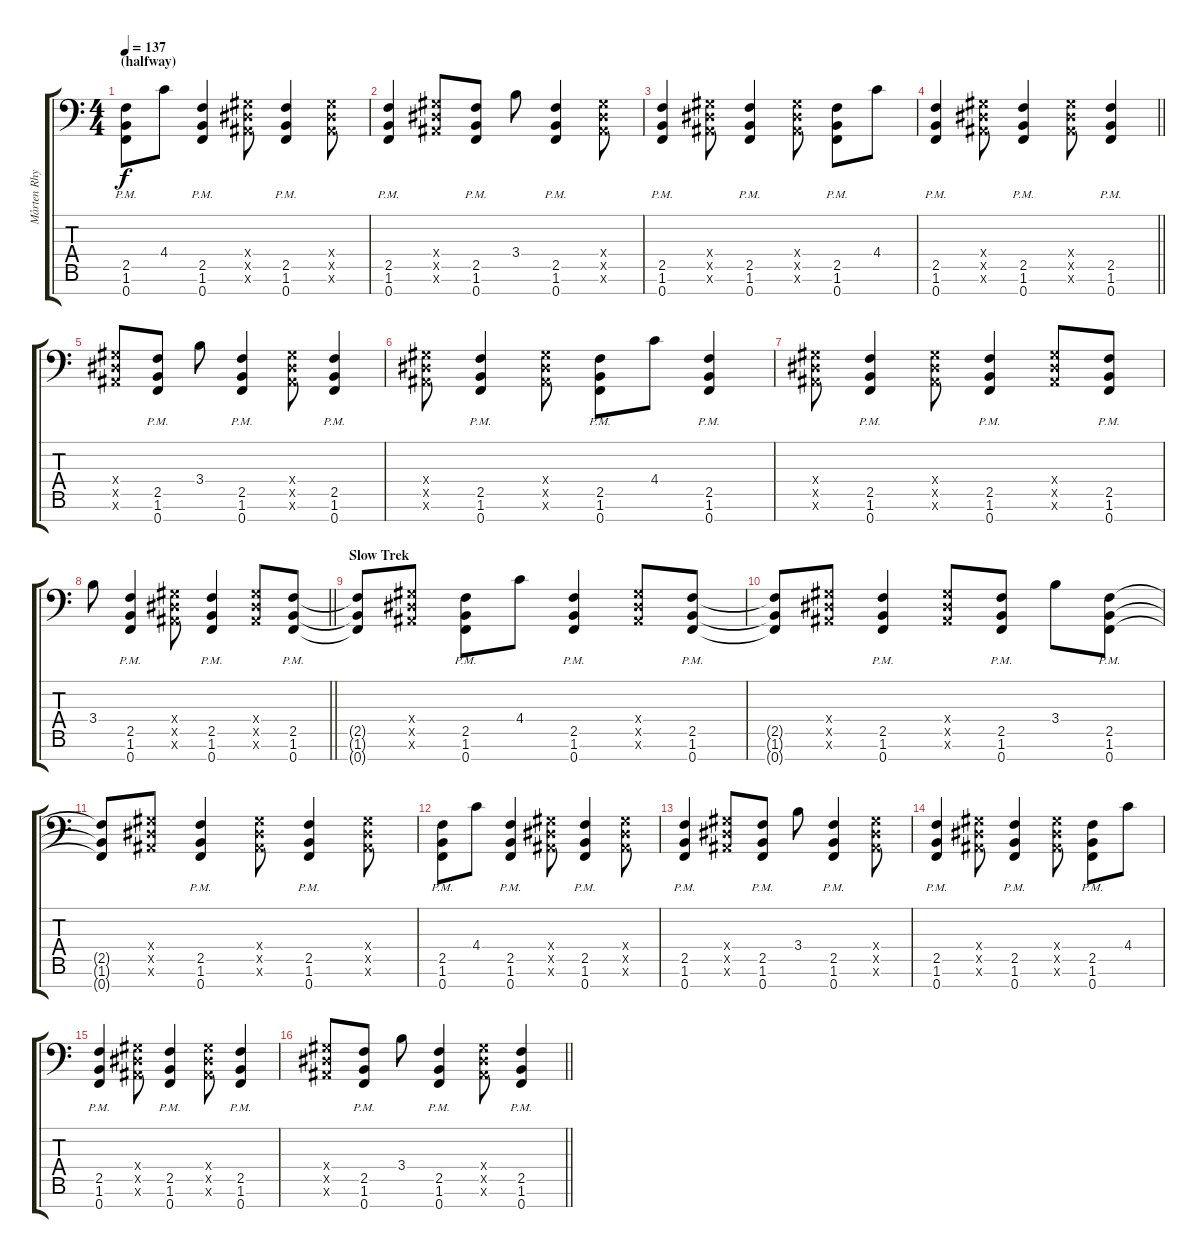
\track ("Mårten Rhythm" "Mårten Rhy") {instrument distortionguitar}
\staff {score tabs}
\tuning (Bb3 Gb3 Db3 Ab2 Eb2 Bb1 F1) {hide}
\ts (4 4)
\section ("" "(halfway)")
\tempo 137
\clef f4
\ks c
(2.5{pm} 1.6 0.7).8{dy f} 4.4.8 (2.5{pm} 1.6{pm} 0.7{pm}).4 (0.4{x} 0.5{x} 0.6{x}).8 (2.5{pm} 1.6{pm} 0.7{pm}).4 (0.4{x} 0.5{x} 0.6{x}).8 |
(2.5{pm} 1.6{pm} 0.7{pm}).4 (0.4{x} 0.5{x} 0.6{x}).8 (2.5{pm} 1.6 0.7).8 3.4.8 (2.5{pm} 1.6{pm} 0.7{pm}).4 (0.4{x} 0.5{x} 0.6{x}).8 |
(2.5{pm} 1.6{pm} 0.7{pm}).4 (0.4{x} 0.5{x} 0.6{x}).8 (2.5{pm} 1.6{pm} 0.7{pm}).4 (0.4{x} 0.5{x} 0.6{x}).8 (2.5{pm} 1.6 0.7).8 4.4.8 |
\barLineRight lightlight
(2.5{pm} 1.6{pm} 0.7{pm}).4 (0.4{x} 0.5{x} 0.6{x}).8 (2.5{pm} 1.6{pm} 0.7{pm}).4 (0.4{x} 0.5{x} 0.6{x}).8 (2.5{pm} 1.6{pm} 0.7{pm}).4 |
(0.4{x} 0.5{x} 0.6{x}).8 (2.5{pm} 1.6 0.7).8 3.4.8 (2.5{pm} 1.6{pm} 0.7{pm}).4 (0.4{x} 0.5{x} 0.6{x}).8 (2.5{pm} 1.6{pm} 0.7{pm}).4 |
(0.4{x} 0.5{x} 0.6{x}).8 (2.5{pm} 1.6{pm} 0.7{pm}).4 (0.4{x} 0.5{x} 0.6{x}).8 (2.5{pm} 1.6 0.7).8 4.4.8 (2.5{pm} 1.6{pm} 0.7{pm}).4 |
(0.4{x} 0.5{x} 0.6{x}).8 (2.5{pm} 1.6{pm} 0.7{pm}).4 (0.4{x} 0.5{x} 0.6{x}).8 (2.5{pm} 1.6{pm} 0.7{pm}).4 (0.4{x} 0.5{x} 0.6{x}).8 (2.5{pm} 1.6 0.7).8 |
\barLineRight lightlight
3.4.8 (2.5{pm} 1.6{pm} 0.7{pm}).4 (0.4{x} 0.5{x} 0.6{x}).8 (2.5{pm} 1.6{pm} 0.7{pm}).4 (0.4{x} 0.5{x} 0.6{x}).8 (2.5{pm} 1.6{pm} 0.7{pm}).8 |
\section ("" "Slow Trek")
(2.5{t} 1.6{t} 0.7{t}).8 (0.4{x} 0.5{x} 0.6{x}).8 (2.5{pm} 1.6 0.7).8 4.4.8 (2.5{pm} 1.6{pm} 0.7{pm}).4 (0.4{x} 0.5{x} 0.6{x}).8 (2.5{pm} 1.6 0.7).8 |
(2.5{t} 1.6{t} 0.7{t}).8 (0.4{x} 0.5{x} 0.6{x}).8 (2.5{pm} 1.6{pm} 0.7{pm}).4 (0.4{x} 0.5{x} 0.6{x}).8 (2.5{pm} 1.6 0.7).8 3.4.8 (2.5{pm} 1.6{pm} 0.7{pm}).8 |
(2.5{t} 1.6{t} 0.7{t}).8 (0.4{x} 0.5{x} 0.6{x}).8 (2.5{pm} 1.6{pm} 0.7{pm}).4 (0.4{x} 0.5{x} 0.6{x}).8 (2.5{pm} 1.6{pm} 0.7{pm}).4 (0.4{x} 0.5{x} 0.6{x}).8 |
(2.5{pm} 1.6 0.7).8 4.4.8 (2.5{pm} 1.6{pm} 0.7{pm}).4 (0.4{x} 0.5{x} 0.6{x}).8 (2.5{pm} 1.6{pm} 0.7{pm}).4 (0.4{x} 0.5{x} 0.6{x}).8 |
(2.5{pm} 1.6{pm} 0.7{pm}).4 (0.4{x} 0.5{x} 0.6{x}).8 (2.5{pm} 1.6 0.7).8 3.4.8 (2.5{pm} 1.6{pm} 0.7{pm}).4 (0.4{x} 0.5{x} 0.6{x}).8 |
(2.5{pm} 1.6{pm} 0.7{pm}).4 (0.4{x} 0.5{x} 0.6{x}).8 (2.5{pm} 1.6{pm} 0.7{pm}).4 (0.4{x} 0.5{x} 0.6{x}).8 (2.5{pm} 1.6 0.7).8 4.4.8 |
(2.5{pm} 1.6{pm} 0.7{pm}).4 (0.4{x} 0.5{x} 0.6{x}).8 (2.5{pm} 1.6{pm} 0.7{pm}).4 (0.4{x} 0.5{x} 0.6{x}).8 (2.5{pm} 1.6{pm} 0.7{pm}).4 |
\barLineRight lightlight
(0.4{x} 0.5{x} 0.6{x}).8 (2.5{pm} 1.6 0.7).8 3.4.8 (2.5{pm} 1.6{pm} 0.7{pm}).4 (0.4{x} 0.5{x} 0.6{x}).8 (2.5{pm} 1.6{pm} 0.7{pm}).4
